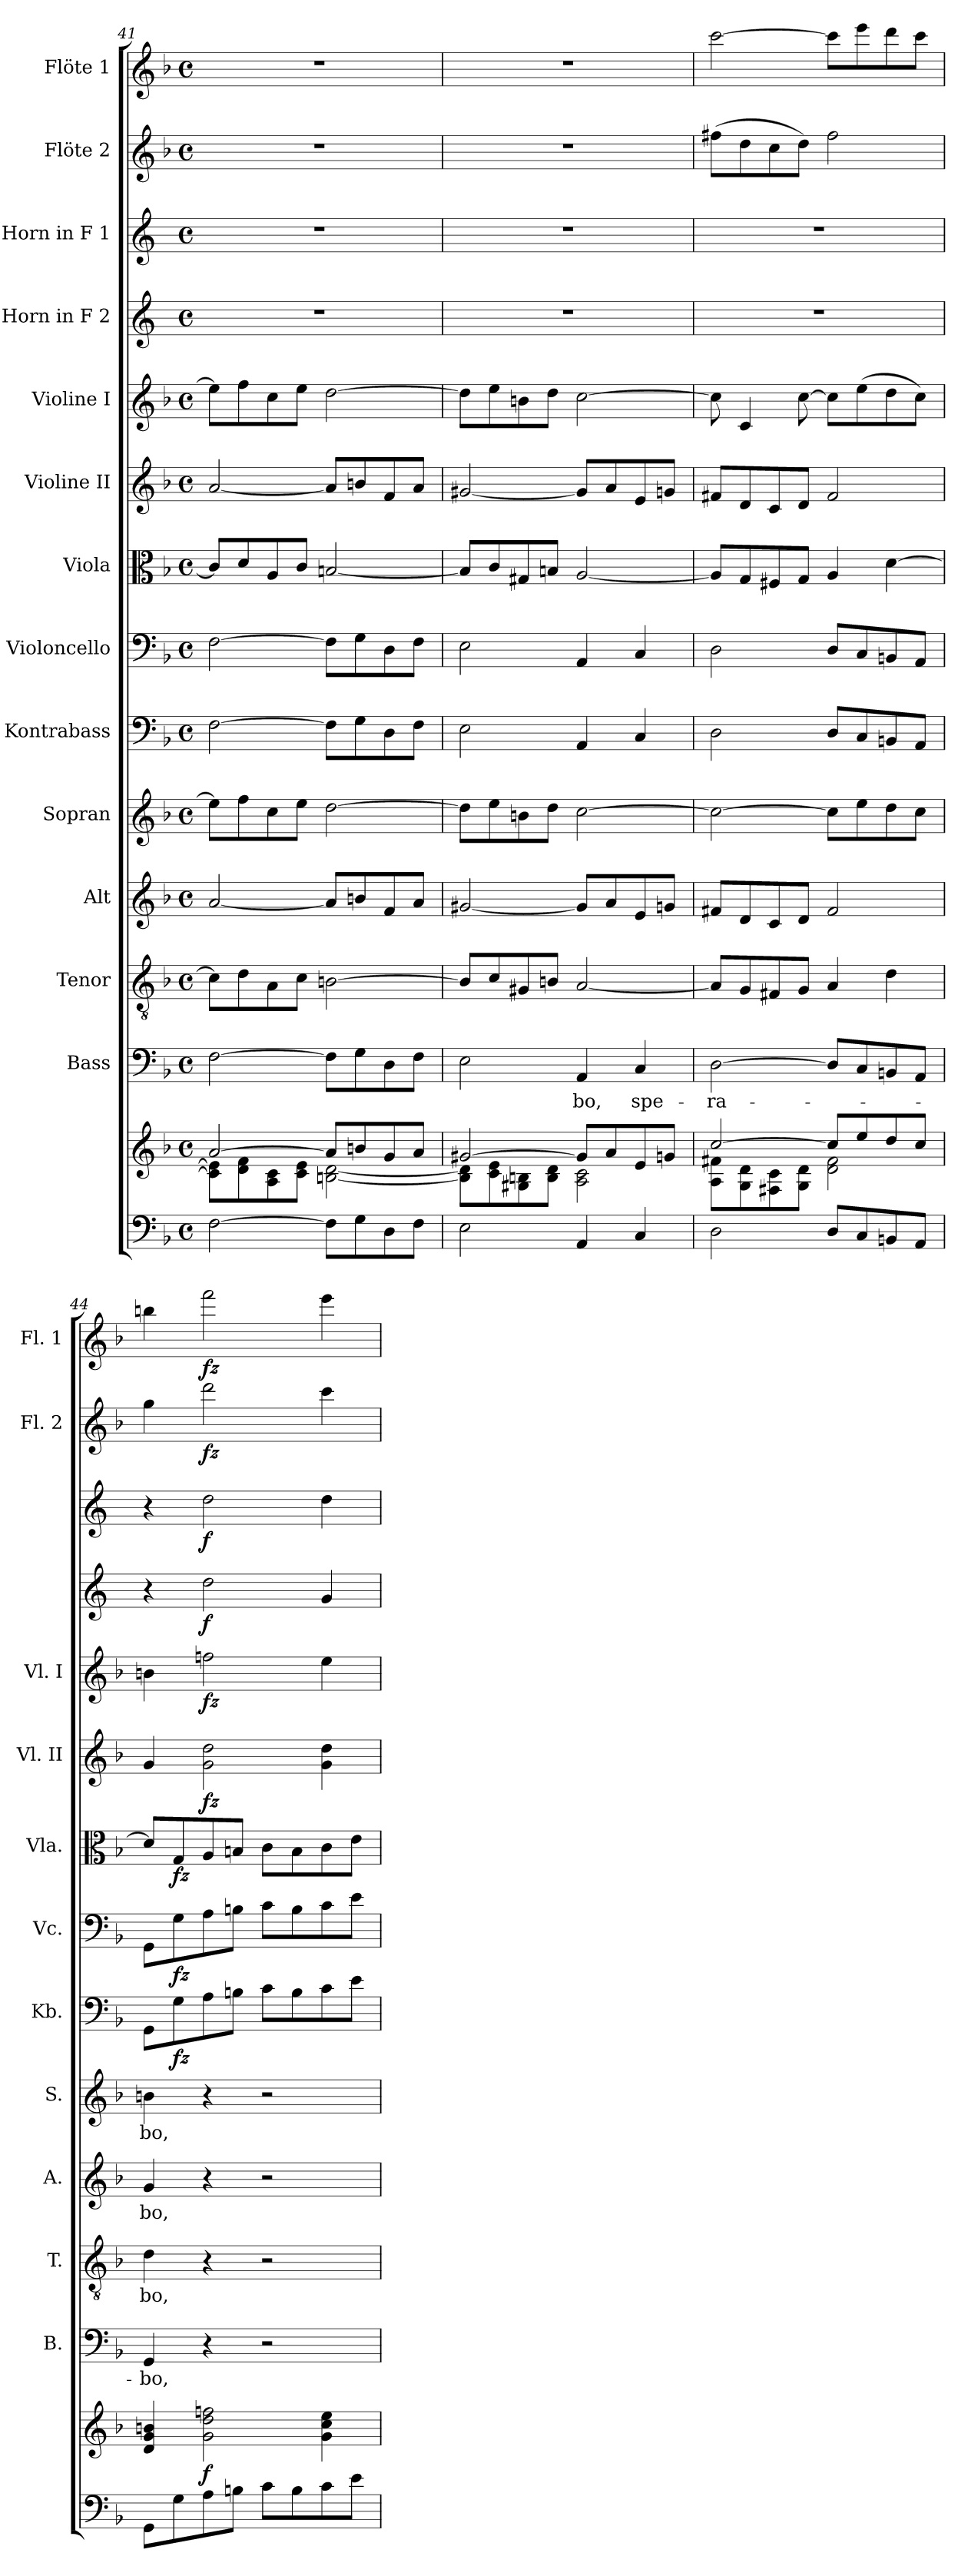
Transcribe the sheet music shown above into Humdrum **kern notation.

**kern	**kern	**dynam	**kern	**text	**kern	**text	**kern	**text	**kern	**text	**kern	**dynam	**kern	**dynam	**kern	**dynam	**kern	**dynam	**kern	**dynam	**kern	**dynam	**kern	**dynam	**kern	**dynam	**kern	**dynam
*part14	*part14	*part14	*part13	*part13	*part12	*part12	*part11	*part11	*part10	*part10	*part9	*part9	*part8	*part8	*part7	*part7	*part6	*part6	*part5	*part5	*part4	*part4	*part3	*part3	*part2	*part2	*part1	*part1
*staff15	*staff14	*staff14/15	*staff13	*staff13	*staff12	*staff12	*staff11	*staff11	*staff10	*staff10	*staff9	*staff9	*staff8	*staff8	*staff7	*staff7	*staff6	*staff6	*staff5	*staff5	*staff4	*staff4	*staff3	*staff3	*staff2	*staff2	*staff1	*staff1
*	*	*	*I"Bass	*	*I"Tenor	*	*I"Alt	*	*I"Sopran	*	*I"Kontrabass	*	*I"Violoncello	*	*I"Viola	*	*I"Violine II	*	*I"Violine I	*	*I"Horn in F 2	*	*I"Horn in F 1	*	*I"Flöte 2	*	*I"Flöte 1	*
*	*	*	*I'B.	*	*I'T.	*	*I'A.	*	*I'S.	*	*I'Kb.	*	*I'Vc.	*	*I'Vla.	*	*I'Vl. II	*	*I'Vl. I	*	*	*	*	*	*I'Fl. 2	*	*I'Fl. 1	*
*clefF4	*clefG2	*	*clefF4	*	*clefGv2	*	*clefG2	*	*clefG2	*	*clefF4	*	*clefF4	*	*clefC3	*	*clefG2	*	*clefG2	*	*clefG2	*	*clefG2	*	*clefG2	*	*clefG2	*
*	*	*	*	*	*	*	*	*	*	*	*ITrd7c12	*	*	*	*	*	*	*	*	*	*ITrd4c7	*	*ITrd4c7	*	*	*	*	*
*k[b-]	*k[b-]	*	*k[b-]	*	*k[b-]	*	*k[b-]	*	*k[b-]	*	*k[b-]	*	*k[b-]	*	*k[b-]	*	*k[b-]	*	*k[b-]	*	*k[b-]	*	*k[b-]	*	*k[b-]	*	*k[b-]	*
*F:	*F:	*	*F:	*	*F:	*	*F:	*	*F:	*	*F:	*	*F:	*	*F:	*	*F:	*	*F:	*	*F:	*	*F:	*	*F:	*	*F:	*
*M4/4	*M4/4	*	*M4/4	*	*M4/4	*	*M4/4	*	*M4/4	*	*M4/4	*	*M4/4	*	*M4/4	*	*M4/4	*	*M4/4	*	*M4/4	*	*M4/4	*	*M4/4	*	*M4/4	*
*met(c)	*met(c)	*	*met(c)	*	*met(c)	*	*met(c)	*	*met(c)	*	*met(c)	*	*met(c)	*	*met(c)	*	*met(c)	*	*met(c)	*	*met(c)	*	*met(c)	*	*met(c)	*	*met(c)	*
=41	=41	=41	=41	=41	=41	=41	=41	=41	=41	=41	=41	=41	=41	=41	=41	=41	=41	=41	=41	=41	=41	=41	=41	=41	=41	=41	=41	=41
*	*^	*	*	*	*	*	*	*	*	*	*	*	*	*	*	*	*	*	*	*	*	*	*	*	*	*	*	*
[2F\	[>2a/	8c\] 8e\]L	.	[2F\	.	8c\L]	.	[2a/	.	8ee\L]	.	[2FF\	.	[2F\	.	8c/L]	.	[2a/	.	8ee\L]	.	1r	.	1r	.	1r	.	1r	.
.	.	8d\ 8f\	.	.	.	8d\	.	.	.	8ff\	.	.	.	.	.	8d/	.	.	.	8ff\	.	.	.	.	.	.	.	.	.
.	.	8A\ 8c\	.	.	.	8A\	.	.	.	8cc\	.	.	.	.	.	8A/	.	.	.	8cc\	.	.	.	.	.	.	.	.	.
.	.	8c\ 8e\J	.	.	.	8c\J	.	.	.	8ee\J	.	.	.	.	.	8c/J	.	.	.	8ee\J	.	.	.	.	.	.	.	.	.
8F\L]	8a/L]	[<2Bn\ [<2d\	.	8F\L]	.	[2Bn\	.	8a/L]	.	[2dd\	.	8FF\L]	.	8F\L]	.	[2Bn/	.	8a/L]	.	[2dd\	.	.	.	.	.	.	.	.	.
8G\	8bn/	.	.	8G\	.	.	.	8bn/	.	.	.	8GG\	.	8G\	.	.	.	8bn/	.	.	.	.	.	.	.	.	.	.	.
8D\	8g/	.	.	8D\	.	.	.	8f/	.	.	.	8DD\	.	8D\	.	.	.	8f/	.	.	.	.	.	.	.	.	.	.	.
8F\J	8a/J	.	.	8F\J	.	.	.	8a/J	.	.	.	8FF\J	.	8F\J	.	.	.	8a/J	.	.	.	.	.	.	.	.	.	.	.
=42	=42	=42	=42	=42	=42	=42	=42	=42	=42	=42	=42	=42	=42	=42	=42	=42	=42	=42	=42	=42	=42	=42	=42	=42	=42	=42	=42	=42	=42
2E\	[>2g#X/	8B\] 8d\]L	.	2E\	.	8B/L]	.	[2g#X/	.	8dd\L]	.	2EE\	.	2E\	.	8B/L]	.	[2g#X/	.	8dd\L]	.	1r	.	1r	.	1r	.	1r	.
.	.	8c\ 8e\	.	.	.	8c/	.	.	.	8ee\	.	.	.	.	.	8c/	.	.	.	8ee\	.	.	.	.	.	.	.	.	.
.	.	8G#X\ 8Bn\	.	.	.	8G#X/	.	.	.	8bn\	.	.	.	.	.	8G#X/	.	.	.	8bn\	.	.	.	.	.	.	.	.	.
.	.	8B\ 8d\J	.	.	.	8Bn/J	.	.	.	8dd\J	.	.	.	.	.	8Bn/J	.	.	.	8dd\J	.	.	.	.	.	.	.	.	.
!	!	!	!	!	!LO:LY:b	!	!	!	!	!	!	!	!	!	!	!	!	!	!	!	!	!	!	!	!	!	!	!	!
4AA/	8g#/L]	2A\ 2c\	.	4AA/	-bo,	[2A/	.	8g#/L]	.	[2cc\	.	4AAA/	.	4AA/	.	[2A/	.	8g#/L]	.	[2cc\	.	.	.	.	.	.	.	.	.
.	8a/	.	.	.	.	.	.	8a/	.	.	.	.	.	.	.	.	.	8a/	.	.	.	.	.	.	.	.	.	.	.
!	!	!	!	!	!LO:LY:b	!	!	!	!	!	!	!	!	!	!	!	!	!	!	!	!	!	!	!	!	!	!	!	!
4C/	8e/	.	.	4C/	spe-	.	.	8e/	.	.	.	4CC/	.	4C/	.	.	.	8e/	.	.	.	.	.	.	.	.	.	.	.
.	8gn/J	.	.	.	.	.	.	8gn/J	.	.	.	.	.	.	.	.	.	8gn/J	.	.	.	.	.	.	.	.	.	.	.
!!LO:PB:g=z
=43	=43	=43	=43	=43	=43	=43	=43	=43	=43	=43	=43	=43	=43	=43	=43	=43	=43	=43	=43	=43	=43	=43	=43	=43	=43	=43	=43	=43	=43
!	!	!	!	!	!LO:LY:b	!	!	!	!	!	!	!	!	!	!	!	!	!	!	!	!	!	!	!	!	!	!	!	!
2D\	[>2cc/	8A\ 8f#X\L	.	[2D\	-ra-	8A/L]	.	8f#X/L	.	2cc\_	.	2DD\	.	2D\	.	8A/L]	.	8f#X/L	.	8cc\]	.	1r	.	1r	.	(>8ff#X\L	.	[2ccc\	.
.	.	8G\ 8d\	.	.	.	8G/	.	8d/	.	.	.	.	.	.	.	8G/	.	8d/	.	4c/	.	.	.	.	.	8dd\	.	.	.
.	.	8F#X\ 8c\	.	.	.	8F#X/	.	8c/	.	.	.	.	.	.	.	8F#X/	.	8c/	.	.	.	.	.	.	.	8cc\	.	.	.
.	.	8G\ 8d\J	.	.	.	8G/J	.	8d/J	.	.	.	.	.	.	.	8G/J	.	8d/J	.	[8cc\	.	.	.	.	.	8dd\J)	.	.	.
8D/L	8cc/L]	2d\ 2f#\	.	8D/L]	.	4A/	.	2f#/	.	8cc\L]	.	8DD/L	.	8D/L	.	4A/	.	2f#/	.	8cc\L]	.	.	.	.	.	2ff#\	.	8ccc\L]	.
8C/	8ee/	.	.	8C/	.	.	.	.	.	8ee\	.	8CC/	.	8C/	.	.	.	.	.	(>8ee\	.	.	.	.	.	.	.	8eee\	.
8BBn/	8dd/	.	.	8BBn/	.	4d\	.	.	.	8dd\	.	8BBBn/	.	8BBn/	.	[4d\	.	.	.	8dd\	.	.	.	.	.	.	.	8ddd\	.
8AA/J	8cc/J	.	.	8AA/J	.	.	.	.	.	8cc\J	.	8AAA/J	.	8AA/J	.	.	.	.	.	8cc\J)	.	.	.	.	.	.	.	8ccc\J	.
*	*v	*v	*	*	*	*	*	*	*	*	*	*	*	*	*	*	*	*	*	*	*	*	*	*	*	*	*	*	*
=44	=44	=44	=44	=44	=44	=44	=44	=44	=44	=44	=44	=44	=44	=44	=44	=44	=44	=44	=44	=44	=44	=44	=44	=44	=44	=44	=44	=44
!	!	!	!	!LO:LY:b	!	!LO:LY:b	!	!LO:LY:b	!	!LO:LY:b	!	!	!	!	!	!	!	!	!	!	!	!	!	!	!	!	!	!
8GG\L	4d/ 4g/ 4bn/	.	4GG/	-bo,	4d\	-bo,	4g/	-bo,	4bn\	-bo,	8GGG\L	.	8GG\L	.	8d/L]	.	4g/	.	4bn\	.	4r	.	4r	.	4gg\	.	4bbn\	.
!	!	!	!	!	!	!	!	!	!	!	!	!LO:DY:b	!	!LO:DY:b	!	!LO:DY:b	!	!	!	!	!	!	!	!	!	!	!	!
8G\	.	.	.	.	.	.	.	.	.	.	8GG\	fz	8G\	fz	8G/	fz	.	.	.	.	.	.	.	.	.	.	.	.
!	!	!LO:DY:b	!	!	!	!	!	!	!	!	!	!	!	!	!	!	!	!LO:DY:b	!	!LO:DY:b	!	!LO:DY:b	!	!LO:DY:b	!	!LO:DY:b	!	!LO:DY:b
8A\	2g\ 2dd\ 2ffn\	f	4r	.	4r	.	4r	.	4r	.	8AA\	.	8A\	.	8A/	.	2g\ 2dd\	fz	2ffn\	fz	2g\	f	2g\	f	2ddd\	fz	2fff\	fz
8Bn\J	.	.	.	.	.	.	.	.	.	.	8BBn\J	.	8Bn\J	.	8Bn/J	.	.	.	.	.	.	.	.	.	.	.	.	.
8c\L	.	.	2r	.	2r	.	2r	.	2r	.	8C\L	.	8c\L	.	8c\L	.	.	.	.	.	.	.	.	.	.	.	.	.
8B\	.	.	.	.	.	.	.	.	.	.	8BB\	.	8B\	.	8B\	.	.	.	.	.	.	.	.	.	.	.	.	.
8c\	4g\ 4cc\ 4ee\	.	.	.	.	.	.	.	.	.	8C\	.	8c\	.	8c\	.	4g\ 4dd\	.	4ee\	.	4c/	.	4g\	.	4ccc\	.	4eee\	.
8e\J	.	.	.	.	.	.	.	.	.	.	8E\J	.	8e\J	.	8e\J	.	.	.	.	.	.	.	.	.	.	.	.	.
=	=	=	=	=	=	=	=	=	=	=	=	=	=	=	=	=	=	=	=	=	=	=	=	=	=	=	=	=
*-	*-	*-	*-	*-	*-	*-	*-	*-	*-	*-	*-	*-	*-	*-	*-	*-	*-	*-	*-	*-	*-	*-	*-	*-	*-	*-	*-	*-
